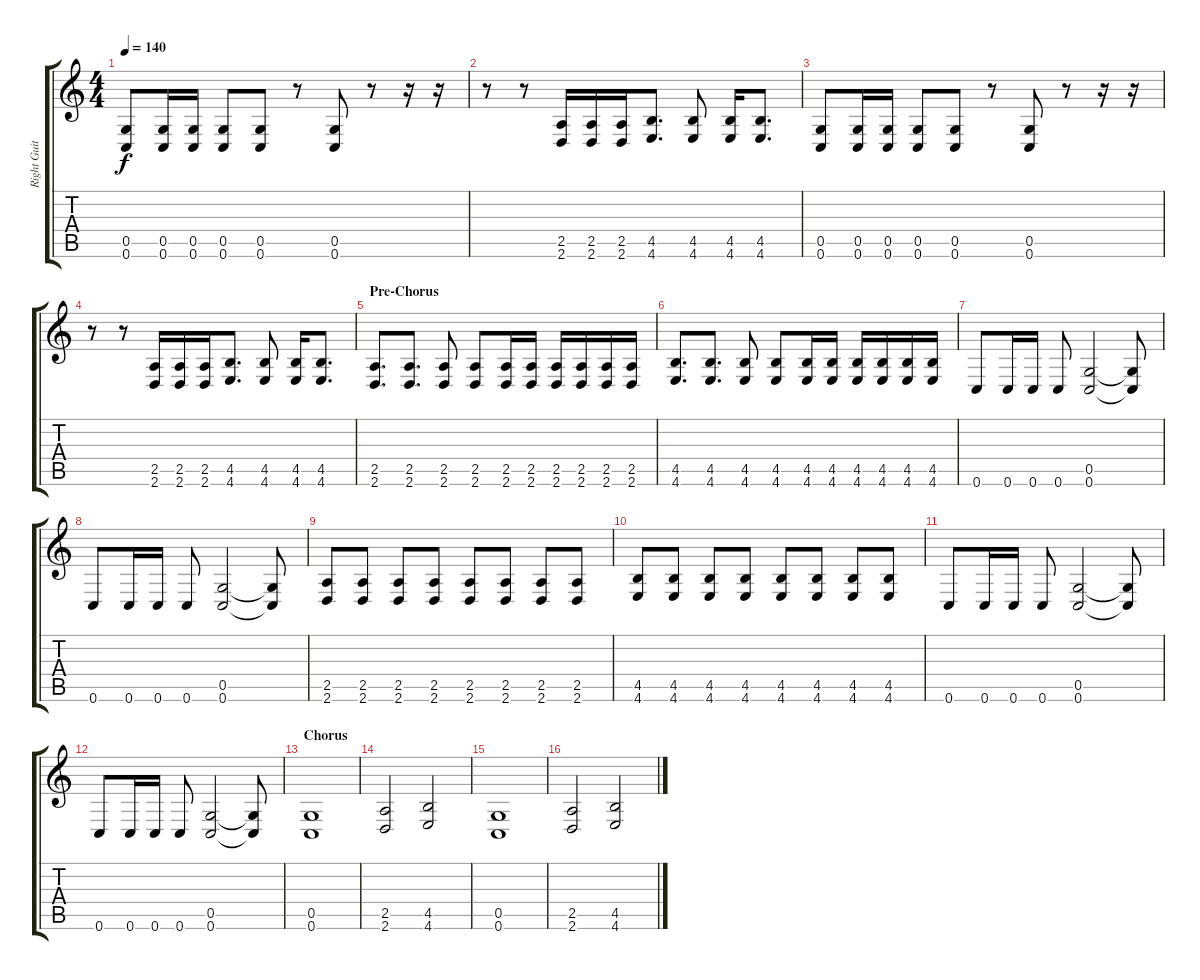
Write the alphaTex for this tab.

\track ("Right Guitar" "Right Guit") {instrument distortionguitar}
\staff {score tabs}
\tuning (D4 A3 F3 C3 G2 C2) {hide}
\ts (4 4)
\tempo 140
\clef g2
\ks c
(0.5 0.6).8{dy f} (0.5 0.6).16 (0.5 0.6).16 (0.5 0.6).8 (0.5 0.6).8 r.8 (0.5 0.6).8 r.8 r.16 r.16 |
r.8 r.8 (2.5 2.6).16 (2.5 2.6).16 (2.5 2.6).16 (4.5 4.6).8{d} (4.5 4.6).8 (4.5 4.6).16 (4.5 4.6).8{d} |
(0.5 0.6).8 (0.5 0.6).16 (0.5 0.6).16 (0.5 0.6).8 (0.5 0.6).8 r.8 (0.5 0.6).8 r.8 r.16 r.16 |
r.8 r.8 (2.5 2.6).16 (2.5 2.6).16 (2.5 2.6).16 (4.5 4.6).8{d} (4.5 4.6).8 (4.5 4.6).16 (4.5 4.6).8{d} |
\section ("" "Pre-Chorus")
(2.5 2.6).8{d} (2.5 2.6).8{d} (2.5 2.6).8 (2.5 2.6).8 (2.5 2.6).16 (2.5 2.6).16 (2.5 2.6).16 (2.5 2.6).16 (2.5 2.6).16 (2.5 2.6).16 |
(4.5 4.6).8{d} (4.5 4.6).8{d} (4.5 4.6).8 (4.5 4.6).8 (4.5 4.6).16 (4.5 4.6).16 (4.5 4.6).16 (4.5 4.6).16 (4.5 4.6).16 (4.5 4.6).16 |
0.6.8 0.6.16 0.6.16 0.6.8 (0.5 0.6).2 (0.5{t} 0.6{t}).8 |
0.6.8 0.6.16 0.6.16 0.6.8 (0.5 0.6).2 (0.5{t} 0.6{t}).8 |
(2.5 2.6).8 (2.5 2.6).8 (2.5 2.6).8 (2.5 2.6).8 (2.5 2.6).8 (2.5 2.6).8 (2.5 2.6).8 (2.5 2.6).8 |
(4.5 4.6).8 (4.5 4.6).8 (4.5 4.6).8 (4.5 4.6).8 (4.5 4.6).8 (4.5 4.6).8 (4.5 4.6).8 (4.5 4.6).8 |
0.6.8 0.6.16 0.6.16 0.6.8 (0.5 0.6).2 (0.5{t} 0.6{t}).8 |
0.6.8 0.6.16 0.6.16 0.6.8 (0.5 0.6).2 (0.5{t} 0.6{t}).8 |
\section ("" "Chorus")
(0.5 0.6).1 |
(2.5 2.6).2 (4.5 4.6).2 |
(0.5 0.6).1 |
(2.5 2.6).2 (4.5 4.6).2
